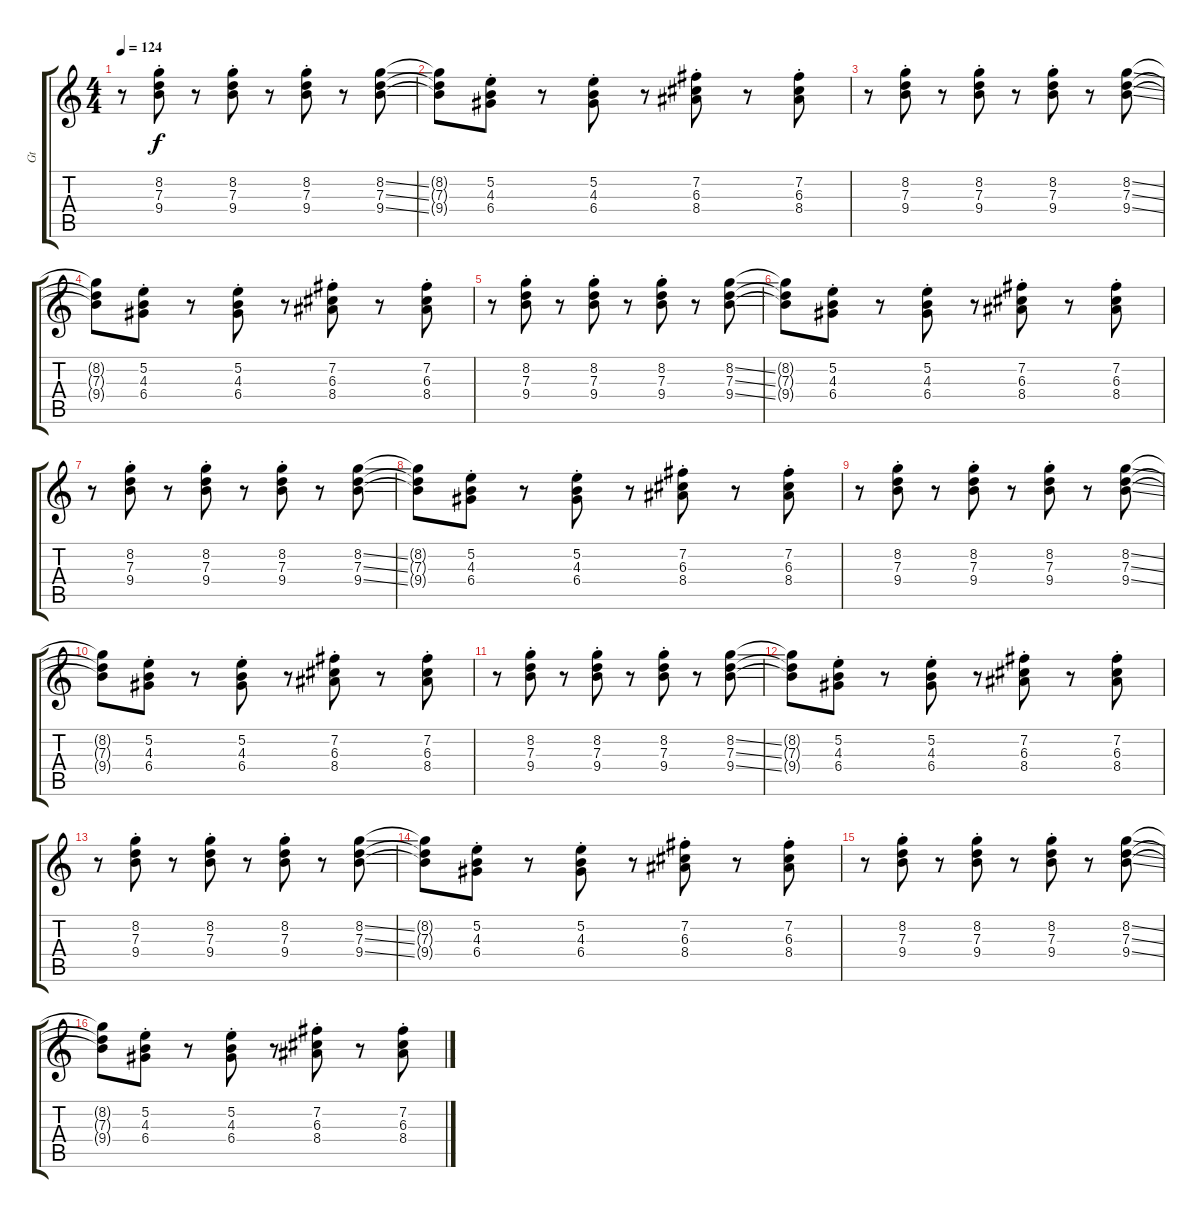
\track ("Gt" "Gt") {instrument electricguitarclean}
\staff {score tabs}
\tuning (E4 B3 G3 D3 A2 E2) {hide}
\ts (4 4)
\tempo 124
\clef g2
\ks c
r.8{dy f volume 13 instrument electricguitarclean} (8.2{st} 7.3{st} 9.4{st}).8 r.8 (8.2{st} 7.3{st} 9.4{st}).8 r.8 (8.2{st} 7.3{st} 9.4{st}).8 r.8 (8.2{ss} 7.3{ss} 9.4{ss}).8 |
(8.2{t} 7.3{t} 9.4{t}).8 (5.2{st} 4.3{st} 6.4{st}).8 r.8 (5.2{st} 4.3{st} 6.4{st}).8 r.8 (7.2{st} 6.3{st} 8.4{st}).8 r.8 (7.2{st} 6.3{st} 8.4{st}).8 |
r.8 (8.2{st} 7.3{st} 9.4{st}).8 r.8 (8.2{st} 7.3{st} 9.4{st}).8 r.8 (8.2{st} 7.3{st} 9.4{st}).8 r.8 (8.2{ss} 7.3{ss} 9.4{ss}).8 |
(8.2{t} 7.3{t} 9.4{t}).8 (5.2{st} 4.3{st} 6.4{st}).8 r.8 (5.2{st} 4.3{st} 6.4{st}).8 r.8 (7.2{st} 6.3{st} 8.4{st}).8 r.8 (7.2{st} 6.3{st} 8.4{st}).8 |
r.8 (8.2{st} 7.3{st} 9.4{st}).8 r.8 (8.2{st} 7.3{st} 9.4{st}).8 r.8 (8.2{st} 7.3{st} 9.4{st}).8 r.8 (8.2{ss} 7.3{ss} 9.4{ss}).8 |
(8.2{t} 7.3{t} 9.4{t}).8 (5.2{st} 4.3{st} 6.4{st}).8 r.8 (5.2{st} 4.3{st} 6.4{st}).8 r.8 (7.2{st} 6.3{st} 8.4{st}).8 r.8 (7.2{st} 6.3{st} 8.4{st}).8 |
r.8 (8.2{st} 7.3{st} 9.4{st}).8 r.8 (8.2{st} 7.3{st} 9.4{st}).8 r.8 (8.2{st} 7.3{st} 9.4{st}).8 r.8 (8.2{ss} 7.3{ss} 9.4{ss}).8 |
(8.2{t} 7.3{t} 9.4{t}).8 (5.2{st} 4.3{st} 6.4{st}).8 r.8 (5.2{st} 4.3{st} 6.4{st}).8 r.8 (7.2{st} 6.3{st} 8.4{st}).8 r.8 (7.2{st} 6.3{st} 8.4{st}).8 |
r.8 (8.2{st} 7.3{st} 9.4{st}).8 r.8 (8.2{st} 7.3{st} 9.4{st}).8 r.8 (8.2{st} 7.3{st} 9.4{st}).8 r.8 (8.2{ss} 7.3{ss} 9.4{ss}).8 |
(8.2{t} 7.3{t} 9.4{t}).8 (5.2{st} 4.3{st} 6.4{st}).8 r.8 (5.2{st} 4.3{st} 6.4{st}).8 r.8 (7.2{st} 6.3{st} 8.4{st}).8 r.8 (7.2{st} 6.3{st} 8.4{st}).8 |
r.8 (8.2{st} 7.3{st} 9.4{st}).8 r.8 (8.2{st} 7.3{st} 9.4{st}).8 r.8 (8.2{st} 7.3{st} 9.4{st}).8 r.8 (8.2{ss} 7.3{ss} 9.4{ss}).8 |
(8.2{t} 7.3{t} 9.4{t}).8 (5.2{st} 4.3{st} 6.4{st}).8 r.8 (5.2{st} 4.3{st} 6.4{st}).8 r.8 (7.2{st} 6.3{st} 8.4{st}).8 r.8 (7.2{st} 6.3{st} 8.4{st}).8 |
r.8 (8.2{st} 7.3{st} 9.4{st}).8 r.8 (8.2{st} 7.3{st} 9.4{st}).8 r.8 (8.2{st} 7.3{st} 9.4{st}).8 r.8 (8.2{ss} 7.3{ss} 9.4{ss}).8 |
(8.2{t} 7.3{t} 9.4{t}).8 (5.2{st} 4.3{st} 6.4{st}).8 r.8 (5.2{st} 4.3{st} 6.4{st}).8 r.8 (7.2{st} 6.3{st} 8.4{st}).8 r.8 (7.2{st} 6.3{st} 8.4{st}).8 |
r.8 (8.2{st} 7.3{st} 9.4{st}).8 r.8 (8.2{st} 7.3{st} 9.4{st}).8 r.8 (8.2{st} 7.3{st} 9.4{st}).8 r.8 (8.2{ss} 7.3{ss} 9.4{ss}).8 |
(8.2{t} 7.3{t} 9.4{t}).8 (5.2{st} 4.3{st} 6.4{st}).8 r.8 (5.2{st} 4.3{st} 6.4{st}).8 r.8 (7.2{st} 6.3{st} 8.4{st}).8 r.8 (7.2{st} 6.3{st} 8.4{st}).8
